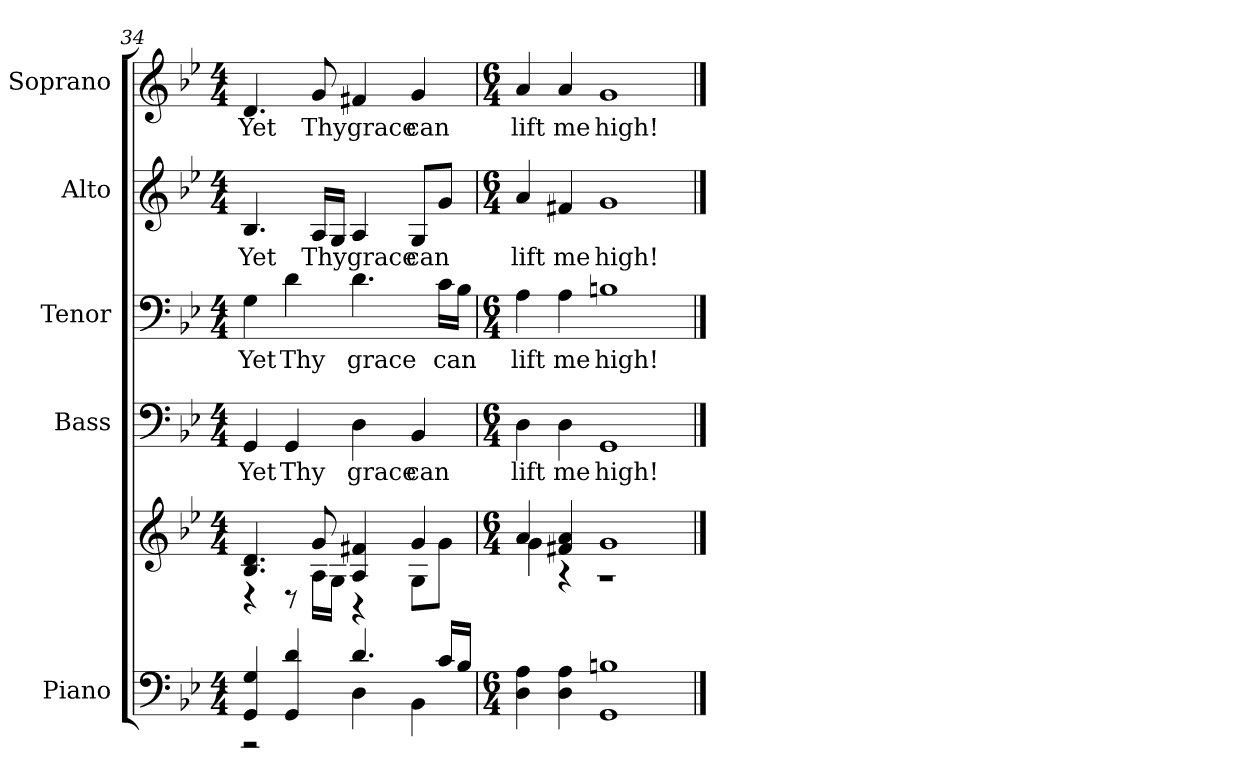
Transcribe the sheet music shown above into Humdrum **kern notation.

**kern	**kern	**kern	**text	**kern	**text	**kern	**text	**kern	**text
*part5	*part5	*part4	*part4	*part3	*part3	*part2	*part2	*part1	*part1
*staff6	*staff5	*staff4	*staff4	*staff3	*staff3	*staff2	*staff2	*staff1	*staff1
*I"Piano	*	*I"Bass	*	*I"Tenor	*	*I"Alto	*	*I"Soprano	*
*I'Pno.	*	*I'B.	*	*I'T.	*	*I'A.	*	*I'S.	*
*clefF4	*clefG2	*clefF4	*	*clefF4	*	*clefG2	*	*clefG2	*
*k[b-e-]	*k[b-e-]	*k[b-e-]	*	*k[b-e-]	*	*k[b-e-]	*	*k[b-e-]	*
*B-:	*B-:	*B-:	*	*B-:	*	*B-:	*	*B-:	*
*M4/4	*M4/4	*M4/4	*	*M4/4	*	*M4/4	*	*M4/4	*
=34	=34	=34	=34	=34	=34	=34	=34	=34	=34
*^	*^	*	*	*	*	*	*	*	*
!	!	!	!	!	!LO:LY:b:color=#000000	!	!	!	!	!	!
!	!	!	!	!	!	!	!LO:LY:b:color=#000000	!	!	!	!
!	!	!	!	!	!	!	!	!	!LO:LY:b:color=#000000	!	!
!	!	!	!	!	!	!	!	!	!	!	!LO:LY:b:color=#000000
4GGi/ 4Gi	2r	4.B-i/ 4.di	4r	4GGi/	Yet	4Gi\	Yet	4.B-i/	Yet	4.di/	Yet
!	!	!	!	!	!LO:LY:b:color=#000000	!	!	!	!	!	!
!	!	!	!	!	!	!	!LO:LY:b:color=#000000	!	!	!	!
4GGi/ 4di	.	.	8r	4GGi/	Thy	4di\	Thy	.	.	.	.
!	!	!	!	!	!	!	!	!	!LO:LY:b:color=#000000	!	!
!	!	!	!	!	!	!	!	!	!	!	!LO:LY:b:color=#000000
.	.	8gi/	16Ai\LL	.	.	.	.	16Ai/LL	Thy	8gi/	Thy
.	.	.	16Gi\JJ	.	.	.	.	16Gi/JJ	.	.	.
!	!	!	!	!	!LO:LY:b:color=#000000	!	!	!	!	!	!
!	!	!	!	!	!	!	!LO:LY:b:color=#000000	!	!	!	!
!	!	!	!	!	!	!	!	!	!LO:LY:b:color=#000000	!	!
!	!	!	!	!	!	!	!	!	!	!	!LO:LY:b:color=#000000
4.di/	4Di\	4Ai/ 4f#Xi	4r	4Di\	grace	4.di\	grace	4Ai/	grace	4f#Xi/	grace
!	!	!	!	!	!LO:LY:b:color=#000000	!	!	!	!	!	!
!	!	!	!	!	!	!	!	!	!LO:LY:b:color=#000000	!	!
!	!	!	!	!	!	!	!	!	!	!	!LO:LY:b:color=#000000
.	4BB-i\	4gi/	8Gi\L	4BB-i/	can	.	.	8Gi/L	can	4gi/	can
!	!	!	!	!	!	!	!LO:LY:b:color=#000000	!	!	!	!
16ci/LL	.	.	8gi\J	.	.	16ci\LL	can	8gi/J	.	.	.
16B-i/JJ	.	.	.	.	.	16B-i\JJ	.	.	.	.	.
*v	*v	*	*	*	*	*	*	*	*	*	*
!!LO:PB:g=z
=35	=35	=35	=35	=35	=35	=35	=35	=35	=35	=35
*M6/4	*M6/4	*	*M6/4	*	*M6/4	*	*M6/4	*	*M6/4	*
!	!	!	!	!LO:LY:b:color=#000000	!	!	!	!	!	!
!	!	!	!	!	!	!LO:LY:b:color=#000000	!	!	!	!
!	!	!	!	!	!	!	!	!LO:LY:b:color=#000000	!	!
!	!	!	!	!	!	!	!	!	!	!LO:LY:b:color=#000000
4Di\ 4Ai	4ai/	4gi\	4Di\	lift	4Ai\	lift	4ai/	lift	4ai/	lift
!	!	!	!	!LO:LY:b:color=#000000	!	!	!	!	!	!
!	!	!	!	!	!	!LO:LY:b:color=#000000	!	!	!	!
!	!	!	!	!	!	!	!	!LO:LY:b:color=#000000	!	!
!	!	!	!	!	!	!	!	!	!	!LO:LY:b:color=#000000
4Di\ 4Ai	4f#Xi/ 4ai	4r	4Di\	me	4Ai\	me	4f#Xi/	me	4ai/	me
!	!	!	!	!LO:LY:b:color=#000000	!	!	!	!	!	!
!	!	!	!	!	!	!LO:LY:b:color=#000000	!	!	!	!
!	!	!	!	!	!	!	!	!LO:LY:b:color=#000000	!	!
!	!	!	!	!	!	!	!	!	!	!LO:LY:b:color=#000000
1GGi 1Bni	1gi	1r	1GGi	high!	1Bni	high!	1gi	high!	1gi	high!
*	*v	*v	*	*	*	*	*	*	*	*
==	==	==	==	==	==	==	==	==	==
*-	*-	*-	*-	*-	*-	*-	*-	*-	*-
